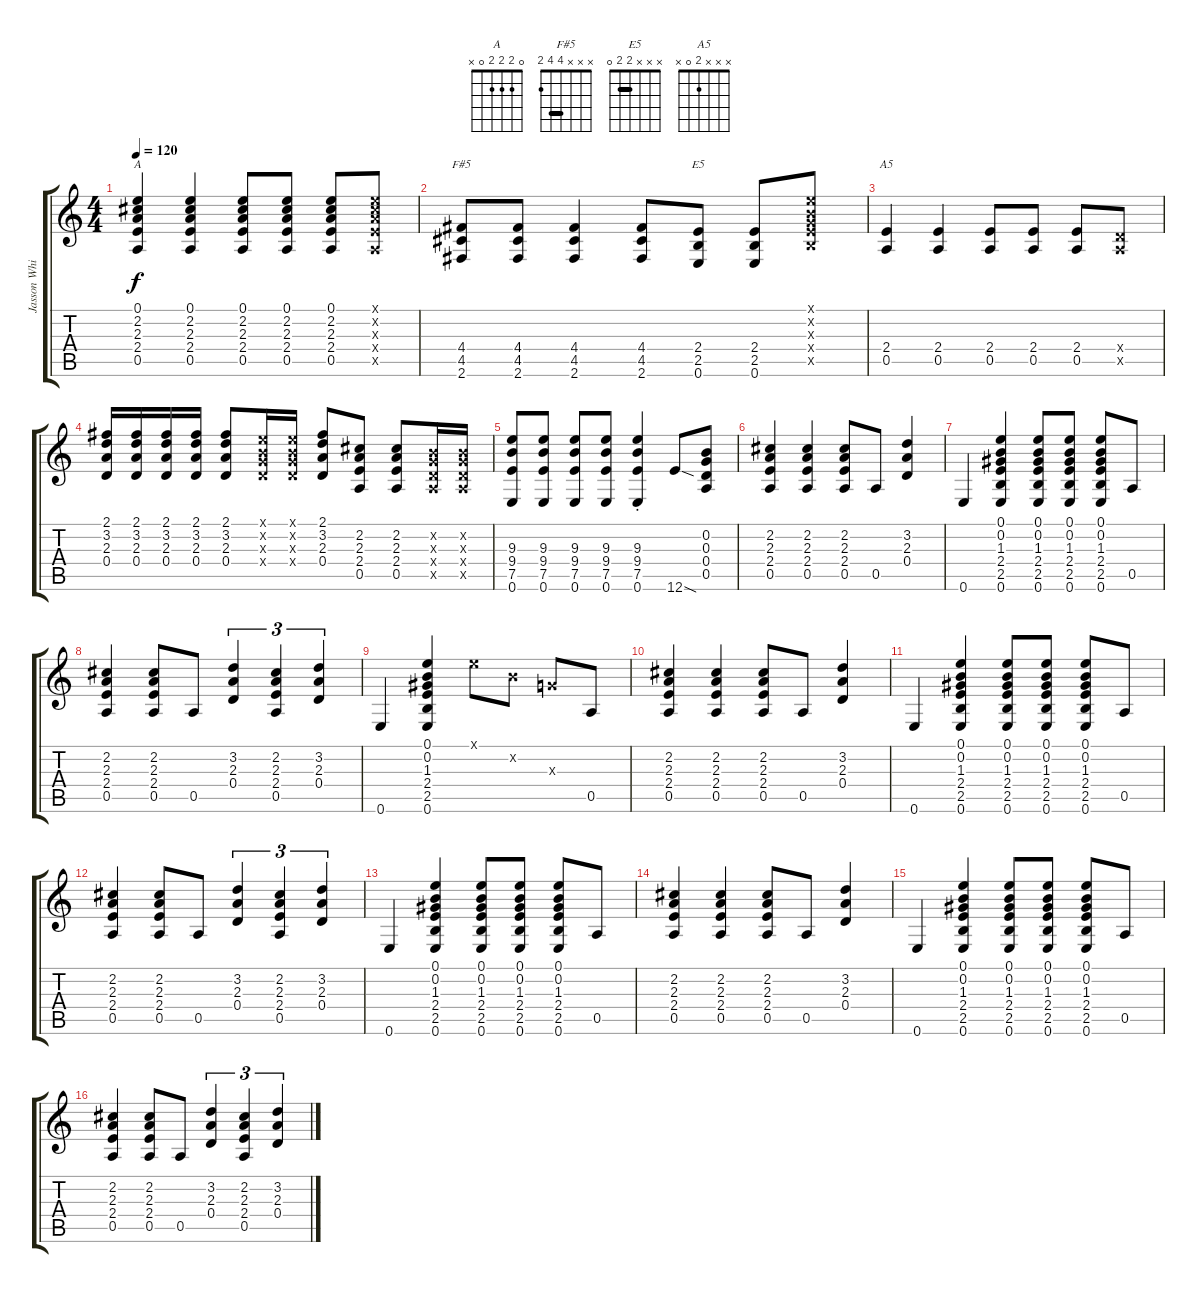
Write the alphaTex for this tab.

\track ("Jasson Whilles" "Jasson Whi") {instrument distortionguitar}
\staff {score tabs}
\tuning (E4 B3 G3 D3 A2 E2) {hide}
\chord ("A" 0 2 2 2 0 x)
\chord ("F#5" x x x 4 4 2) {barre 4}
\chord ("E5" x x x 2 2 0) {barre 2}
\chord ("A5" x x x 2 0 x)
\ts (4 4)
\tempo 120
\clef g2
\ks c
(0.1 2.2 2.3 2.4 0.5).4{ch "A" dy f} (0.1 2.2 2.3 2.4 0.5).4 (0.1 2.2 2.3 2.4 0.5).8 (0.1 2.2 2.3 2.4 0.5).8 (0.1 2.2 2.3 2.4 0.5).8 (0.1{x} 2.2{x} 2.3{x} 2.4{x} 0.5{x}).8 |
(4.4 4.5 2.6).8{ch "F#5"} (4.4 4.5 2.6).8 (4.4 4.5 2.6).4 (4.4 4.5 2.6).8 (2.4 2.5 0.6).8{ch "E5"} (2.4 2.5 0.6).8 (0.1{x} 0.2{x} 0.3{x} 2.4{x} 2.5{x}).8 |
(2.4 0.5).4{ch "A5"} (2.4 0.5).4 (2.4 0.5).8 (2.4 0.5).8 (2.4 0.5).8 (0.4{x} 0.5{x}).8 |
(2.1 3.2 2.3 0.4).16 (2.1 3.2 2.3 0.4).16 (2.1 3.2 2.3 0.4).16 (2.1 3.2 2.3 0.4).16 (2.1 3.2 2.3 0.4).8 (0.1{x} 0.2{x} 0.3{x} 0.4{x}).16 (0.1{x} 0.2{x} 0.3{x} 0.4{x}).16 (2.1 3.2 2.3 0.4).8 (2.2 2.3 2.4 0.5).8 (2.2 2.3 2.4 0.5).8 (0.2{x} 0.3{x} 0.4{x} 0.5{x}).16 (0.2{x} 0.3{x} 0.4{x} 0.5{x}).16 |
(9.3 9.4 7.5 0.6).8 (9.3 9.4 7.5 0.6).8 (9.3 9.4 7.5 0.6).8 (9.3 9.4 7.5 0.6).8 (9.3{st} 9.4{st} 7.5{st} 0.6{st}).4 12.6{sod}.8 (0.2 0.3 0.4 0.5).8 |
(2.2 2.3 2.4 0.5).4 (2.2 2.3 2.4 0.5).4 (2.2 2.3 2.4 0.5).8 0.5.8 (3.2 2.3 0.4).4 |
0.6.4 (0.1 0.2 1.3 2.4 2.5 0.6).4 (0.1 0.2 1.3 2.4 2.5 0.6).8 (0.1 0.2 1.3 2.4 2.5 0.6).8 (0.1 0.2 1.3 2.4 2.5 0.6).8 0.5.8 |
(2.2 2.3 2.4 0.5).4 (2.2 2.3 2.4 0.5).8 0.5.8 (3.2 2.3 0.4).4{tu (3 2)} (2.2 2.3 2.4 0.5).4{tu (3 2)} (3.2 2.3 0.4).4{tu (3 2)} |
0.6.4 (0.1 0.2 1.3 2.4 2.5 0.6).4 0.1{x}.8 0.2{x}.8 0.3{x}.8 0.5.8 |
(2.2 2.3 2.4 0.5).4 (2.2 2.3 2.4 0.5).4 (2.2 2.3 2.4 0.5).8 0.5.8 (3.2 2.3 0.4).4 |
0.6.4 (0.1 0.2 1.3 2.4 2.5 0.6).4 (0.1 0.2 1.3 2.4 2.5 0.6).8 (0.1 0.2 1.3 2.4 2.5 0.6).8 (0.1 0.2 1.3 2.4 2.5 0.6).8 0.5.8 |
(2.2 2.3 2.4 0.5).4 (2.2 2.3 2.4 0.5).8 0.5.8 (3.2 2.3 0.4).4{tu (3 2)} (2.2 2.3 2.4 0.5).4{tu (3 2)} (3.2 2.3 0.4).4{tu (3 2)} |
0.6.4 (0.1 0.2 1.3 2.4 2.5 0.6).4 (0.1 0.2 1.3 2.4 2.5 0.6).8 (0.1 0.2 1.3 2.4 2.5 0.6).8 (0.1 0.2 1.3 2.4 2.5 0.6).8 0.5.8 |
(2.2 2.3 2.4 0.5).4 (2.2 2.3 2.4 0.5).4 (2.2 2.3 2.4 0.5).8 0.5.8 (3.2 2.3 0.4).4 |
0.6.4 (0.1 0.2 1.3 2.4 2.5 0.6).4 (0.1 0.2 1.3 2.4 2.5 0.6).8 (0.1 0.2 1.3 2.4 2.5 0.6).8 (0.1 0.2 1.3 2.4 2.5 0.6).8 0.5.8 |
(2.2 2.3 2.4 0.5).4 (2.2 2.3 2.4 0.5).8 0.5.8 (3.2 2.3 0.4).4{tu (3 2)} (2.2 2.3 2.4 0.5).4{tu (3 2)} (3.2 2.3 0.4).4{tu (3 2)}
